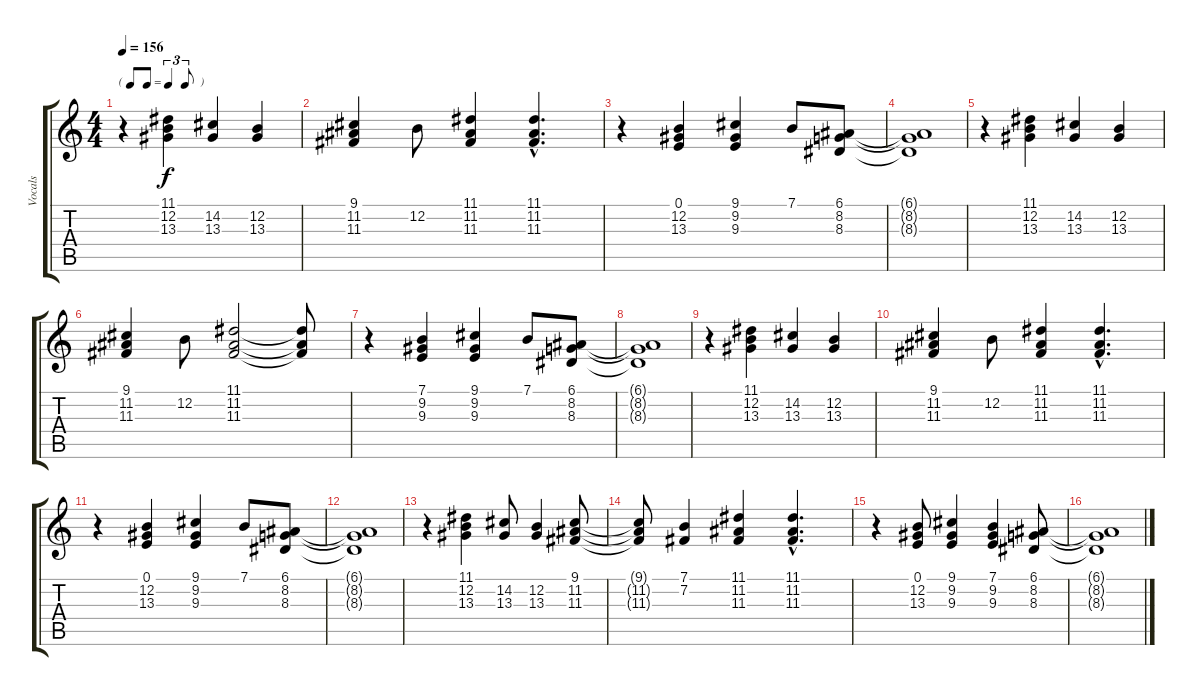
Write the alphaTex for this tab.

\track ("Vocals" "Vocals") {instrument acousticgrandpiano}
\staff {score tabs}
\tuning (E4 B3 G3 D3 A2 E2) {hide}
\ts (4 4)
\tf triplet8th
\tempo 156
\clef g2
\ks c
r.4{dy f instrument acousticgrandpiano} (11.1 12.2 13.3).4 (14.2 13.3).4 (12.2 13.3).4 |
(9.1 11.2 11.3).4 12.2.8 (11.1 11.2 11.3).4 (11.1{hac} 11.2{hac} 11.3{hac}).4{d} |
r.4 (0.1 12.2 13.3).4 (9.1 9.2 9.3).4 7.1.8 (6.1 8.2 8.3).8 |
(6.1{t} 8.2{t} 8.3{t}).1 |
r.4 (11.1 12.2 13.3).4 (14.2 13.3).4 (12.2 13.3).4 |
(9.1 11.2 11.3).4 12.2.8 (11.1 11.2 11.3).2 (11.1{t} 11.2{t} 11.3{t}).8 |
r.4 (7.1 9.2 9.3).4 (9.1 9.2 9.3).4 7.1.8 (6.1 8.2 8.3).8 |
(6.1{t} 8.2{t} 8.3{t}).1 |
r.4 (11.1 12.2 13.3).4 (14.2 13.3).4 (12.2 13.3).4 |
(9.1 11.2 11.3).4 12.2.8 (11.1 11.2 11.3).4 (11.1{hac} 11.2{hac} 11.3{hac}).4{d} |
r.4 (0.1 12.2 13.3).4 (9.1 9.2 9.3).4 7.1.8 (6.1 8.2 8.3).8 |
(6.1{t} 8.2{t} 8.3{t}).1 |
r.4 (11.1 12.2 13.3).4 (14.2 13.3).8 (12.2 13.3).4 (9.1 11.2 11.3).8 |
(9.1{t} 11.2{t} 11.3{t}).8 (7.1 7.2).4 (11.1 11.2 11.3).4 (11.1{hac} 11.2{hac} 11.3{hac}).4{d} |
r.4 (0.1 12.2 13.3).8 (9.1 9.2 9.3).4 (7.1 9.2 9.3).4 (6.1 8.2 8.3).8 |
(6.1{t} 8.2{t} 8.3{t}).1
